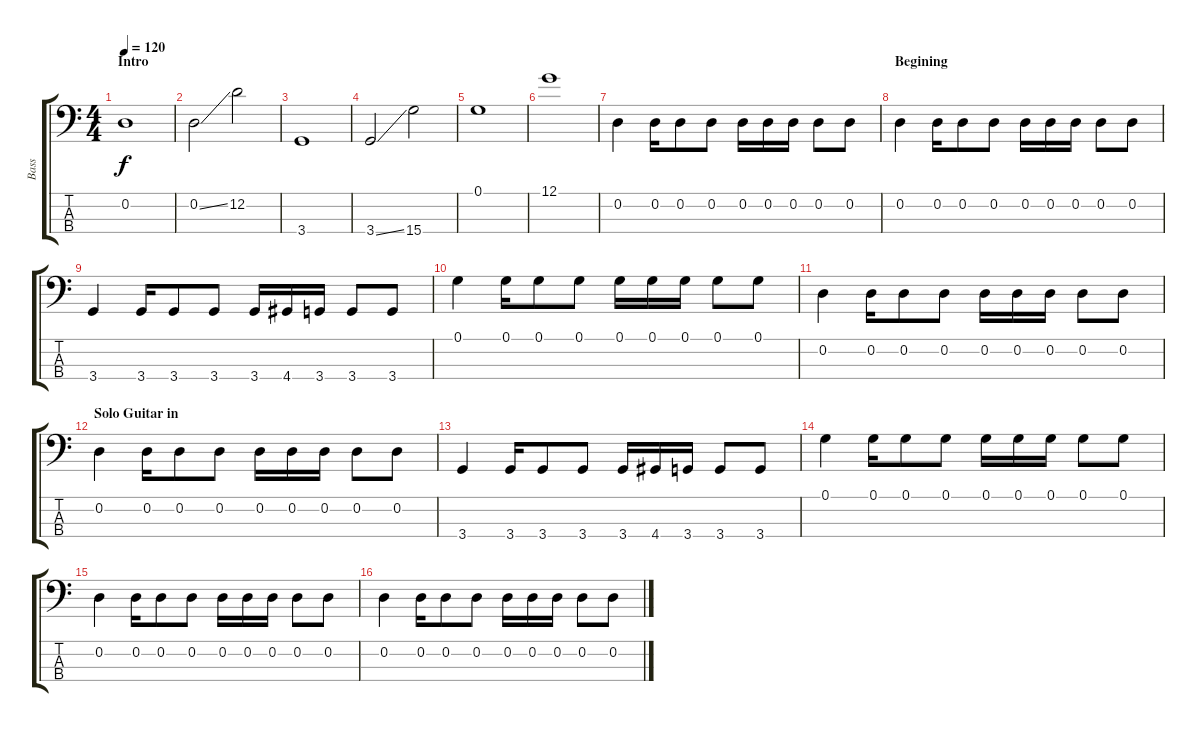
\track ("Bass" "Bass") {instrument slapbass2}
\staff {score tabs}
\tuning (G2 D2 A1 E1) {hide}
\ts (4 4)
\section ("" "Intro")
\tempo 120
\clef f4
\ks c
0.2.1{dy f instrument slapbass2} |
0.2{ss}.2 12.2.2 |
3.4.1 |
3.4{ss}.2 15.4.2 |
0.1.1 |
12.1.1 |
0.2.4 0.2.16 0.2.8 0.2.8 0.2.16 0.2.16 0.2.16 0.2.8 0.2.8 |
\section ("" "Begining")
0.2.4 0.2.16 0.2.8 0.2.8 0.2.16 0.2.16 0.2.16 0.2.8 0.2.8 |
3.4.4 3.4.16 3.4.8 3.4.8 3.4.16 4.4.16 3.4.16 3.4.8 3.4.8 |
0.1.4 0.1.16 0.1.8 0.1.8 0.1.16 0.1.16 0.1.16 0.1.8 0.1.8 |
0.2.4 0.2.16 0.2.8 0.2.8 0.2.16 0.2.16 0.2.16 0.2.8 0.2.8 |
\section ("" "Solo Guitar in")
0.2.4 0.2.16 0.2.8 0.2.8 0.2.16 0.2.16 0.2.16 0.2.8 0.2.8 |
3.4.4 3.4.16 3.4.8 3.4.8 3.4.16 4.4.16 3.4.16 3.4.8 3.4.8 |
0.1.4 0.1.16 0.1.8 0.1.8 0.1.16 0.1.16 0.1.16 0.1.8 0.1.8 |
0.2.4 0.2.16 0.2.8 0.2.8 0.2.16 0.2.16 0.2.16 0.2.8 0.2.8 |
0.2.4 0.2.16 0.2.8 0.2.8 0.2.16 0.2.16 0.2.16 0.2.8 0.2.8
